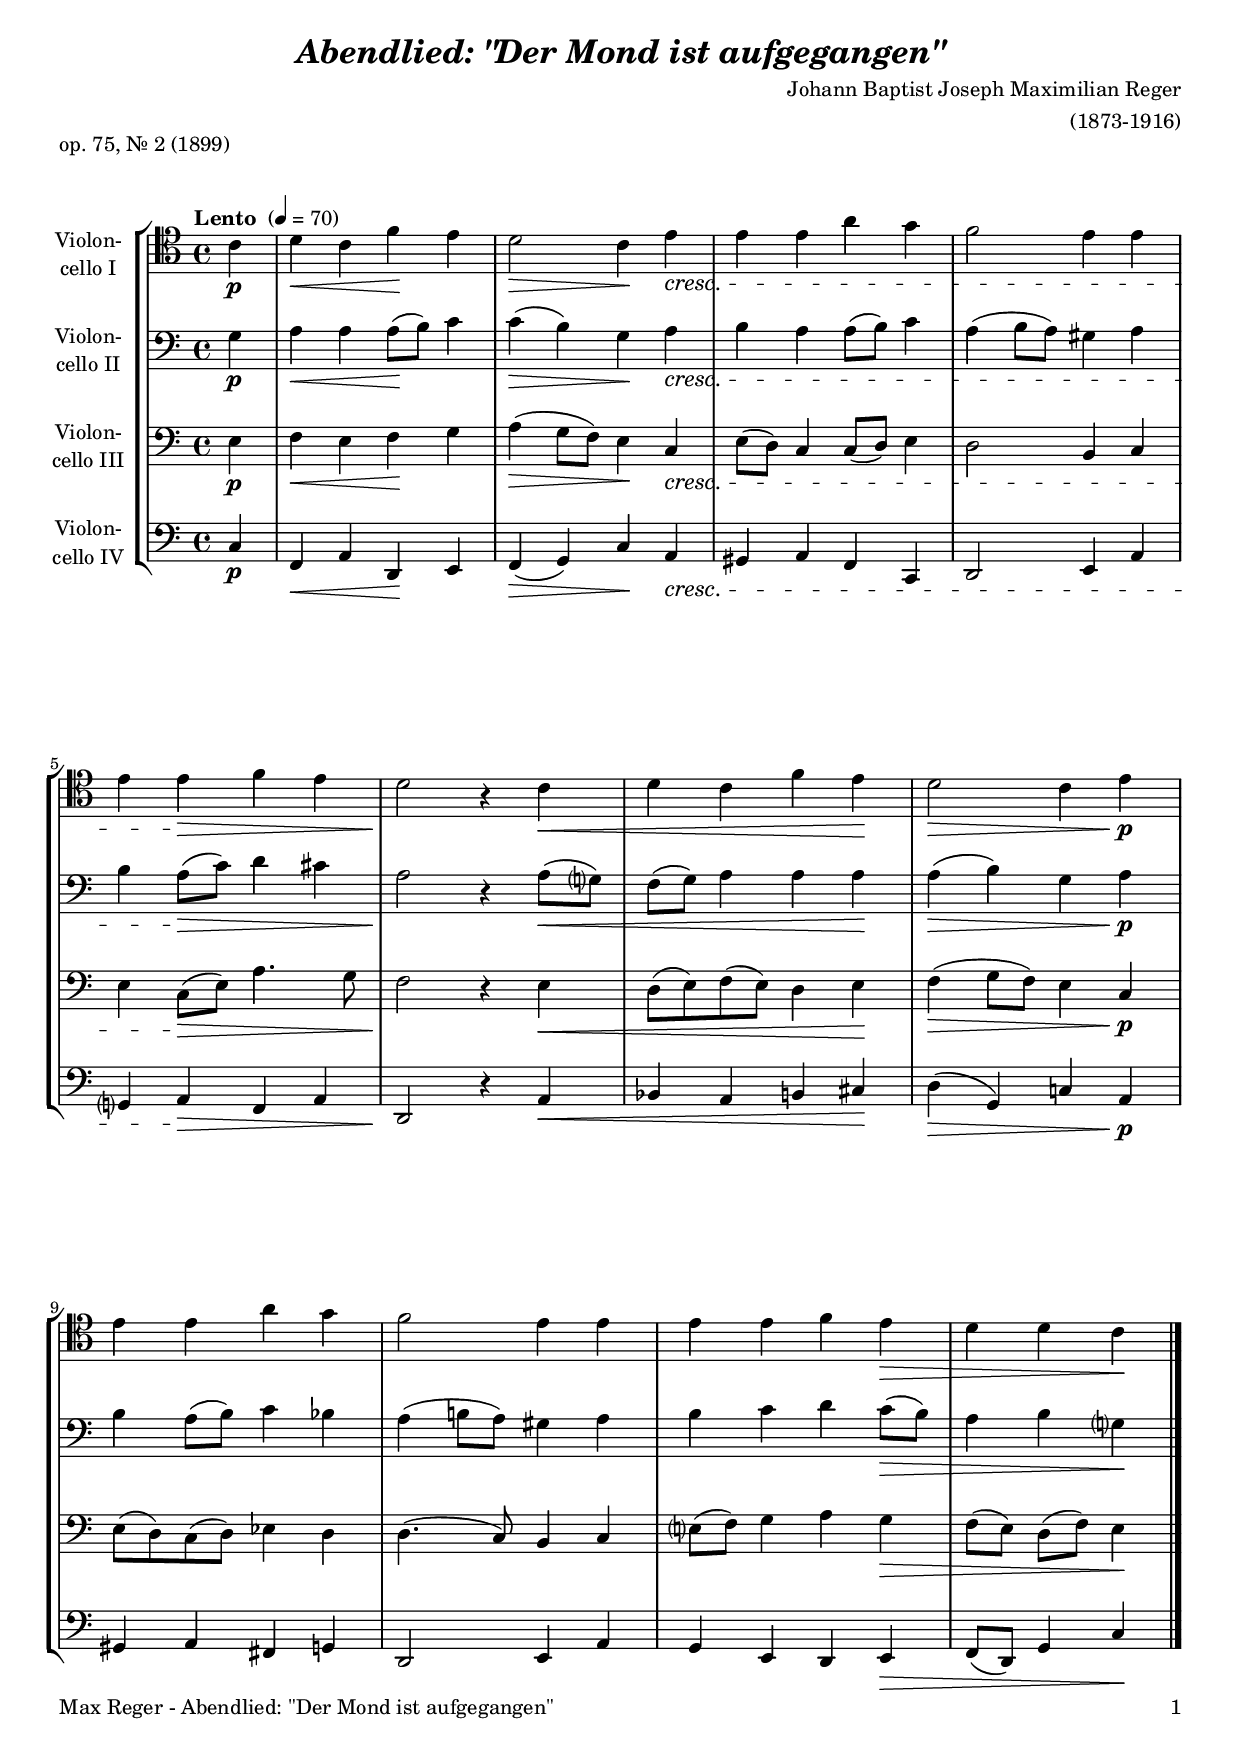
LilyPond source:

\version "2.24.1"
\include "deutsch.ly"

#(set-global-staff-size 18)

\header {
  title     = \markup \bold \italic "Abendlied: \"Der Mond ist aufgegangen\""
  composer  = "Johann Baptist Joseph Maximilian Reger"
  arranger  = "(1873-1916)"
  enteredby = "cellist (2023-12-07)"
  piece     = "op. 75, Nr. 2 (1899)"
}

voiceconsts = {
  \key g \major
  \time 4/4
  \clef "bass"
%  \numericTimeSignature
  \compressEmptyMeasures
  % Set default beaming for all staves
%  \set Timing.beamExceptions = #'()
%  \set Timing.baseMoment     = #(ly:make-moment 1 4)
%  \set Timing.beatStructure  = #'(1 1 1)
  \tempo "Lento " 4=70
}

mist = "string ensemble 1"
mivl = "violin"
miba = "cello"
mipz = "pizzicato strings"

va = \relative c'' {
  \voiceconsts
  \clef "tenor"
  
  \partial 4 g4\p
  a\< g c\! h
  a2\> g4\! h\cresc
  h h e d

  c2 h4 h
  h h\> c h
  a2\! r4 g\<
  a g c h\!

  a2\> g4 h\!\p
  h h e d
  c2 h4 h
  h h c h\>
  \partial 2. a a g\! \bar "|."
}

vb = \relative c' {
  \voiceconsts

  \partial 4 d4\p
  e\< e e8(\! fis) g4
  g(\> fis) d\! e\cresc
  fis e e8( fis) g4

  e( fis8 e) dis4 e
  fis e8(\> g) a4 gis
  e2\! r4 e8(\< d?)
  c( d) e4 e e\!

  e(\> fis) d e\!\p
  fis e8( fis) g4 f
  e( fis!8 e) dis4 e
  fis g a g8(\> fis)
  \partial 2. e4 fis d?\! \bar "|."
}

vc = \relative c' {
  \voiceconsts
  
  \partial 4 h4\p
  c\< h c\! d
  e(\> d8 c) h4\! g\cresc
  h8( a) g4 g8( a) h4

  a2 fis4 g
  h g8(\> h) e4. d8
  c2\! r4 h\<
  a8( h) c( h) a4 h\!

  c(\> d8 c) h4 g\!\p
  h8( a) g( a) b4 a
  a4.( g8) fis4 g
  h?8( c) d4 e d\>
  \partial 2. c8( h) a( c) h4\! \bar "|."
}

vd = \relative c' {
  \voiceconsts
  
  \partial 4 g4\p
  c,\< e a,\! h
  c(\> d) g\! e\cresc
  dis e c g

  a2 h4 e
  d? e\> c e
  a,2\! r4 e'\<
  f e fis gis\!

  a(\> d,) g! e\!\p
  dis e cis d
  a2 h4 e
  d h a h\>
  \partial 2. c8( a) d4 g\! \bar "|."
}


music = \new StaffGroup <<
      \new Staff {
	\set Staff.midiInstrument = \miba
	\set Staff.instrumentName = \markup \center-column { "Violon-" "cello I" }
	\transpose g c { \va }
      }

      \new Staff {
	\set Staff.midiInstrument = \miba
	\set Staff.instrumentName = \markup \center-column { "Violon-" "cello II" }
	\transpose g c { \vb }
      }

      \new Staff {
	\set Staff.midiInstrument = \miba
	\set Staff.instrumentName = \markup \center-column { "Violon-" "cello III" }
	\transpose g c { \vc }
      }

      \new Staff {
	\set Staff.midiInstrument = \miba
	\set Staff.instrumentName = \markup \center-column { "Violon-" "cello IV" }
	\transpose g c { \vd }
      }
>>

\book {
  \paper {
    print-page-number = ##t
    print-first-page-number = ##t
    ragged-last-bottom = ##f
    oddHeaderMarkup = \markup \null
    evenHeaderMarkup = \markup \null
    oddFooterMarkup = \markup {
      \fill-line {
        \if \should-print-page-number
        "Max Reger - Abendlied: \"Der Mond ist aufgegangen\"" \fromproperty #'page:page-number-string
      }
    }
    evenFooterMarkup = \oddFooterMarkup
  } \score {
    \music
    \layout {}
  }

  \score {
    \unfoldRepeats \music

    \midi {
      \context {
        \Score
      }
    }
  }
}